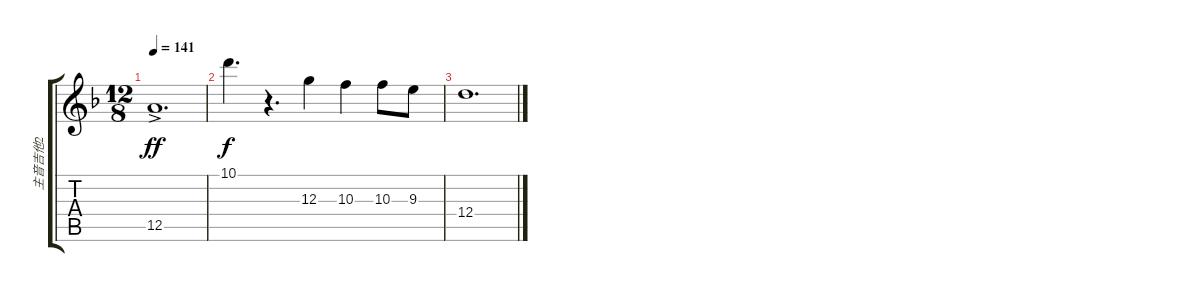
\track ("主音吉他2" "主音吉他2") {instrument electricguitarjazz}
\staff {score tabs}
\tuning (E4 B3 G3 D3 A2 E2) {hide}
\ts (12 8)
\tempo 141
\clef g2
\ks f
12.5{ac}.1{d dy ff} |
10.1.4{d dy f} r.4{d} 12.3.4 10.3.4 10.3.8 9.3.8 |
12.4.1{d}
